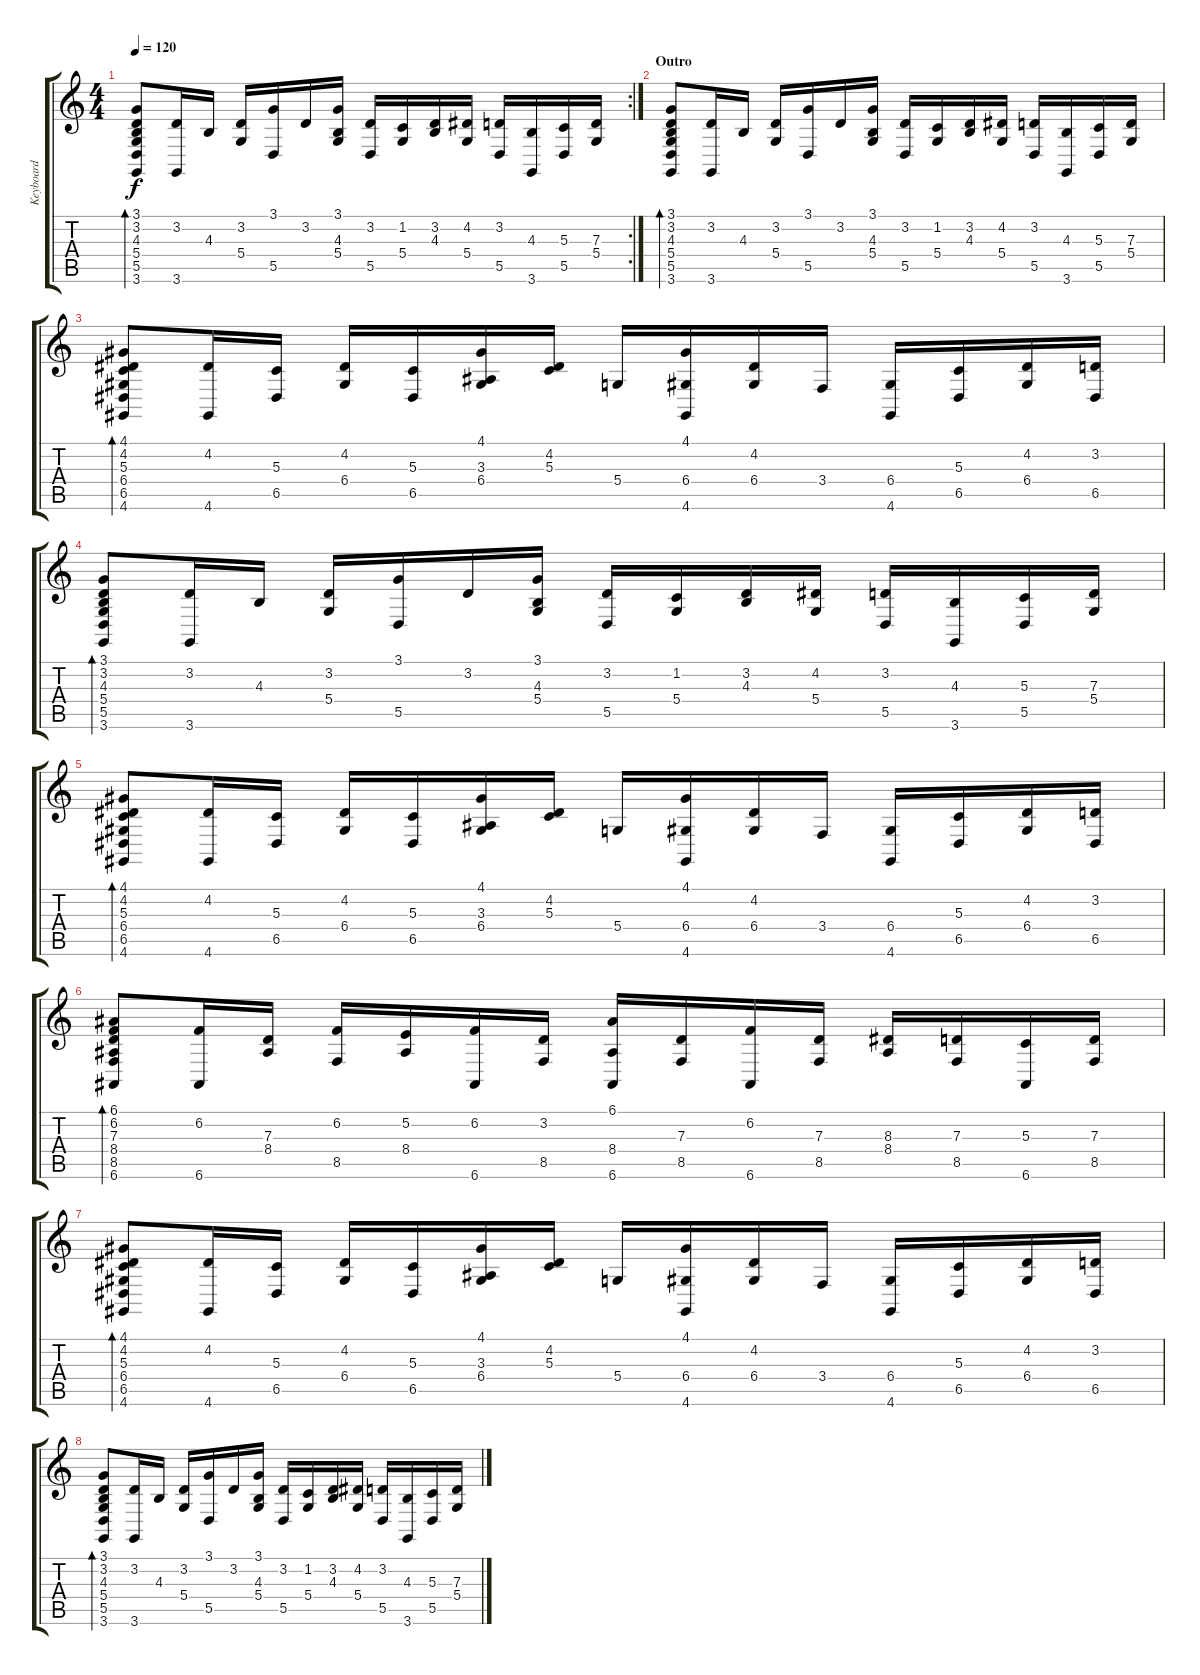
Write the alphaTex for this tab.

\track ("Keyboard" "Keyboard") {instrument harpsichord}
\staff {score tabs}
\tuning (E4 B3 G3 D3 A2 E2) {hide}
\rc 2
\ts (4 4)
\tempo 120
\clef g2
\ks c
(3.1 3.2 4.3 5.4 5.5 3.6).8{bd 60 dy f} (3.2 3.6).16 4.3.16 (3.2 5.4).16 (3.1 5.5).16 3.2.16 (3.1 4.3 5.4).16 (3.2 5.5).16 (1.2 5.4).16 (3.2 4.3).16 (4.2 5.4).16 (3.2 5.5).16 (4.3 3.6).16 (5.3 5.5).16 (7.3 5.4).16 |
\section ("" "Outro")
(3.1 3.2 4.3 5.4 5.5 3.6).8{bd 60} (3.2 3.6).16 4.3.16 (3.2 5.4).16 (3.1 5.5).16 3.2.16 (3.1 4.3 5.4).16 (3.2 5.5).16 (1.2 5.4).16 (3.2 4.3).16 (4.2 5.4).16 (3.2 5.5).16 (4.3 3.6).16 (5.3 5.5).16 (7.3 5.4).16 |
(4.1 4.2 5.3 6.4 6.5 4.6).8{bd 60} (4.2 4.6).16 (5.3 6.5).16 (4.2 6.4).16 (5.3 6.5).16 (4.1 3.3 6.4).16 (4.2 5.3).16 5.4.16 (4.1 6.4 4.6).16 (4.2 6.4).16 3.4.16 (6.4 4.6).16 (5.3 6.5).16 (4.2 6.4).16 (3.2 6.5).16 |
(3.1 3.2 4.3 5.4 5.5 3.6).8{bd 60} (3.2 3.6).16 4.3.16 (3.2 5.4).16 (3.1 5.5).16 3.2.16 (3.1 4.3 5.4).16 (3.2 5.5).16 (1.2 5.4).16 (3.2 4.3).16 (4.2 5.4).16 (3.2 5.5).16 (4.3 3.6).16 (5.3 5.5).16 (7.3 5.4).16 |
(4.1 4.2 5.3 6.4 6.5 4.6).8{bd 60} (4.2 4.6).16 (5.3 6.5).16 (4.2 6.4).16 (5.3 6.5).16 (4.1 3.3 6.4).16 (4.2 5.3).16 5.4.16 (4.1 6.4 4.6).16 (4.2 6.4).16 3.4.16 (6.4 4.6).16 (5.3 6.5).16 (4.2 6.4).16 (3.2 6.5).16 |
(6.1 6.2 7.3 8.4 8.5 6.6).8{bd 60} (6.2 6.6).16 (7.3 8.4).16 (6.2 8.5).16 (5.2 8.4).16 (6.2 6.6).16 (3.2 8.5).16 (6.1 8.4 6.6).16 (7.3 8.5).16 (6.2 6.6).16 (7.3 8.5).16 (8.3 8.4).16 (7.3 8.5).16 (5.3 6.6).16 (7.3 8.5).16 |
(4.1 4.2 5.3 6.4 6.5 4.6).8{bd 60} (4.2 4.6).16 (5.3 6.5).16 (4.2 6.4).16 (5.3 6.5).16 (4.1 3.3 6.4).16 (4.2 5.3).16 5.4.16 (4.1 6.4 4.6).16 (4.2 6.4).16 3.4.16 (6.4 4.6).16 (5.3 6.5).16 (4.2 6.4).16 (3.2 6.5).16 |
(3.1 3.2 4.3 5.4 5.5 3.6).8{bd 60} (3.2 3.6).16 4.3.16 (3.2 5.4).16 (3.1 5.5).16 3.2.16 (3.1 4.3 5.4).16 (3.2 5.5).16 (1.2 5.4).16 (3.2 4.3).16 (4.2 5.4).16 (3.2 5.5).16 (4.3 3.6).16 (5.3 5.5).16 (7.3 5.4).16
